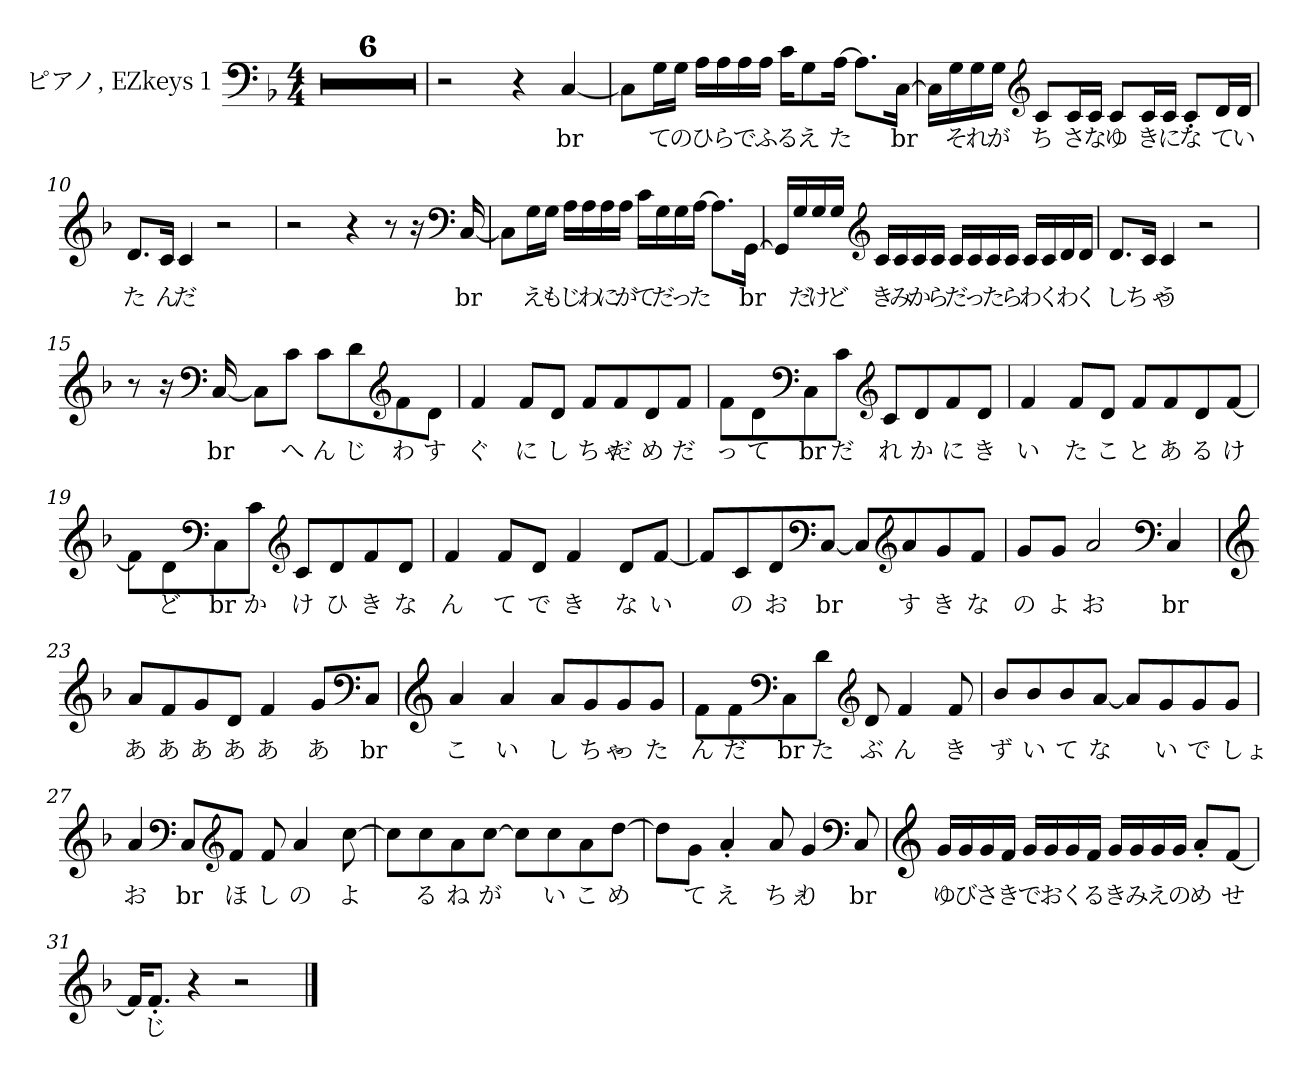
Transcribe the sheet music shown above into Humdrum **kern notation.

**kern	**text
*part1	*part1
*staff1	*staff1
*I"ピアノ, EZkeys 1	*
*clefF4	*
*k[b-]	*
*M4/4	*
*MM109	*
=1	=1
1r	.
=2	=2
1r	.
=3	=3
1r	.
=4	=4
1r	.
=5	=5
1r	.
=6	=6
1r	.
=7	=7
2r	.
4r	.
!	!LO:LY:b
[4C/	br
=8	=8
8C\L]	.
!	!LO:LY:b
16G\L	て
!	!LO:LY:b
16G\JJ	の
!	!LO:LY:b
16A\LL	ひ
!	!LO:LY:b
16A\	ら
!	!LO:LY:b
16A\	で
!	!LO:LY:b
16A\JJ	ふ
!	!LO:LY:b
16c\KL	る
!	!LO:LY:b
8G\	え
!	!LO:LY:b
[16A\Jk	た
8.A\L]	.
!	!LO:LY:b
[16C\Jk	br
!!LO:LB:g=z
=9	=9
16C\LL]	.
!	!LO:LY:b
16G\	そ
!	!LO:LY:b
16G\	れ
!	!LO:LY:b
16G\JJ	が
*clefG2	*
!	!LO:LY:b
8c/L	ち
!	!LO:LY:b
16c/L	さ
!	!LO:LY:b
16c/JJ	な
!	!LO:LY:b
8c/L	ゆ
!	!LO:LY:b
16c/L	き
!	!LO:LY:b
16c/JJ	に
!	!LO:LY:b
8c'/L	な
!	!LO:LY:b
16d/L	て
!	!LO:LY:b
16d/JJ	い
=10	=10
!	!LO:LY:b
8.d/L	た
!	!LO:LY:b
16c/Jk	ん
!	!LO:LY:b
4c/	だ
2r	.
=11	=11
2r	.
4r	.
8r	.
16r	.
*clefF4	*
!	!LO:LY:b
[16C/	br
=12	=12
8C\L]	.
!	!LO:LY:b
16G\L	え
!	!LO:LY:b
16G\JJ	も
!	!LO:LY:b
16A\LL	じ
!	!LO:LY:b
16A\	わ
!	!LO:LY:b
16A\	に
!	!LO:LY:b
16A\JJ	が
!	!LO:LY:b
16c\LL	て
!	!LO:LY:b
16G\	だ
!	!LO:LY:b
16G\	っ
!	!LO:LY:b
[16A\JJ	た
8.A\L]	.
!	!LO:LY:b
[16GG\Jk	br
!!LO:LB:g=z
=13	=13
16GG/LL]	.
!	!LO:LY:b
16G/	だ
!	!LO:LY:b
16G/	け
!	!LO:LY:b
16G/JJ	ど
*clefG2	*
!	!LO:LY:b
16c/LL	き
!	!LO:LY:b
16c/	み
!	!LO:LY:b
16c/	か
!	!LO:LY:b
16c/JJ	ら
!	!LO:LY:b
16c/LL	だ
!	!LO:LY:b
16c/	っ
!	!LO:LY:b
16c/	た
!	!LO:LY:b
16c/JJ	ら
!	!LO:LY:b
16c/LL	わ
!	!LO:LY:b
16c/	く
!	!LO:LY:b
16d/	わ
!	!LO:LY:b
16d/JJ	く
=14	=14
!	!LO:LY:b
8.d/L	し
!	!LO:LY:b
16c/Jk	ちゃ
!	!LO:LY:b
4c/	う
2r	.
=15	=15
8r	.
16r	.
*clefF4	*
!	!LO:LY:b
[16C/	br
8C\L]	.
!	!LO:LY:b
8c\J	へ
!	!LO:LY:b
8c\L	ん
!	!LO:LY:b
8d\	じ
*clefG2	*
!	!LO:LY:b
8f\	わ
!	!LO:LY:b
8d\J	す
!!LO:LB:g=z
=16	=16
!	!LO:LY:b
4f/	ぐ
!	!LO:LY:b
8f/L	に
!	!LO:LY:b
8d/J	し
!	!LO:LY:b
8f/L	ちゃ
!	!LO:LY:b
8f/	だ
!	!LO:LY:b
8d/	め
!	!LO:LY:b
8f/J	だ
=17	=17
!	!LO:LY:b
8f\L	っ
!	!LO:LY:b
8d\	て
*clefF4	*
!	!LO:LY:b
8C\	br
!	!LO:LY:b
8c\J	だ
*clefG2	*
!	!LO:LY:b
8c/L	れ
!	!LO:LY:b
8d/	か
!	!LO:LY:b
8f/	に
!	!LO:LY:b
8d/J	き
=18	=18
!	!LO:LY:b
4f/	い
!	!LO:LY:b
8f/L	た
!	!LO:LY:b
8d/J	こ
!	!LO:LY:b
8f/L	と
!	!LO:LY:b
8f/	あ
!	!LO:LY:b
8d/	る
!	!LO:LY:b
[8f/J	け
=19	=19
8f\L]	.
!	!LO:LY:b
8d\	ど
*clefF4	*
!	!LO:LY:b
8C\	br
!	!LO:LY:b
8c\J	か
*clefG2	*
!	!LO:LY:b
8c/L	け
!	!LO:LY:b
8d/	ひ
!	!LO:LY:b
8f/	き
!	!LO:LY:b
8d/J	な
=20	=20
!	!LO:LY:b
4f/	ん
!	!LO:LY:b
8f/L	て
!	!LO:LY:b
8d/J	で
!	!LO:LY:b
4f/	き
!	!LO:LY:b
8d/L	な
!	!LO:LY:b
[8f/J	い
!!LO:LB:g=z
=21	=21
8f/L]	.
!	!LO:LY:b
8c/	の
!	!LO:LY:b
8d/	お
*clefF4	*
!	!LO:LY:b
[8C/J	br
8C/L]	.
*clefG2	*
!	!LO:LY:b
8a/	す
!	!LO:LY:b
8g/	き
!	!LO:LY:b
8f/J	な
=22	=22
!	!LO:LY:b
8g/L	の
!	!LO:LY:b
8g/J	よ
!	!LO:LY:b
2a/	お
*clefF4	*
!	!LO:LY:b
4C/	br
=23	=23
*clefG2	*
!	!LO:LY:b
8a/L	あ
!	!LO:LY:b
8f/	あ
!	!LO:LY:b
8g/	あ
!	!LO:LY:b
8d/J	あ
!	!LO:LY:b
4f/	あ
!	!LO:LY:b
8g/L	あ
*clefF4	*
!	!LO:LY:b
8C/J	br
=24	=24
*clefG2	*
!	!LO:LY:b
4a/	こ
!	!LO:LY:b
4a/	い
!	!LO:LY:b
8a/L	し
!	!LO:LY:b
8g/	ちゃ
!	!LO:LY:b
8g/	っ
!	!LO:LY:b
8g/J	た
!!LO:LB:g=z
=25	=25
!	!LO:LY:b
8f\L	ん
!	!LO:LY:b
8f\	だ
*clefF4	*
!	!LO:LY:b
8C\	br
!	!LO:LY:b
8d\J	た
*clefG2	*
!	!LO:LY:b
8d/	ぶ
!	!LO:LY:b
4f/	ん
!	!LO:LY:b
8f/	き
=26	=26
!	!LO:LY:b
8b-/L	ず
!	!LO:LY:b
8b-/	い
!	!LO:LY:b
8b-/	て
!	!LO:LY:b
[8a/J	な
8a/L]	.
!	!LO:LY:b
8g/	い
!	!LO:LY:b
8g/	で
!	!LO:LY:b
8g/J	しょ
=27	=27
!	!LO:LY:b
4a/	お
*clefF4	*
!	!LO:LY:b
8C/L	br
*clefG2	*
!	!LO:LY:b
8f/J	ほ
!	!LO:LY:b
8f/	し
!	!LO:LY:b
4a/	の
!	!LO:LY:b
[8cc\	よ
=28	=28
8cc\L]	.
!	!LO:LY:b
8cc\	る
!	!LO:LY:b
8a\	ね
!	!LO:LY:b
[8cc\J	が
8cc\L]	.
!	!LO:LY:b
8cc\	い
!	!LO:LY:b
8a\	こ
!	!LO:LY:b
[8dd\J	め
!!LO:LB:g=z
=29	=29
8dd\L]	.
!	!LO:LY:b
8g\J	て
!	!LO:LY:b
4a'/	え
!	!LO:LY:b
8a/	ちぇ
!	!LO:LY:b
4g/	り
*clefF4	*
!	!LO:LY:b
8C/	br
=30	=30
*clefG2	*
!	!LO:LY:b
16g/LL	ゆ
!	!LO:LY:b
16g/	び
!	!LO:LY:b
16g/	さ
!	!LO:LY:b
16f/JJ	き
!	!LO:LY:b
16g/LL	で
!	!LO:LY:b
16g/	お
!	!LO:LY:b
16g/	く
!	!LO:LY:b
16f/JJ	る
!	!LO:LY:b
16g/LL	き
!	!LO:LY:b
16g/	み
!	!LO:LY:b
16g/	え
!	!LO:LY:b
16g/JJ	の
!	!LO:LY:b
8a'/L	め
!	!LO:LY:b
[8f/J	せ
=31	=31
16f/KL]	.
!	!LO:LY:b
8.f'/J	じ
4r	.
2r	.
==	==
*-	*-
